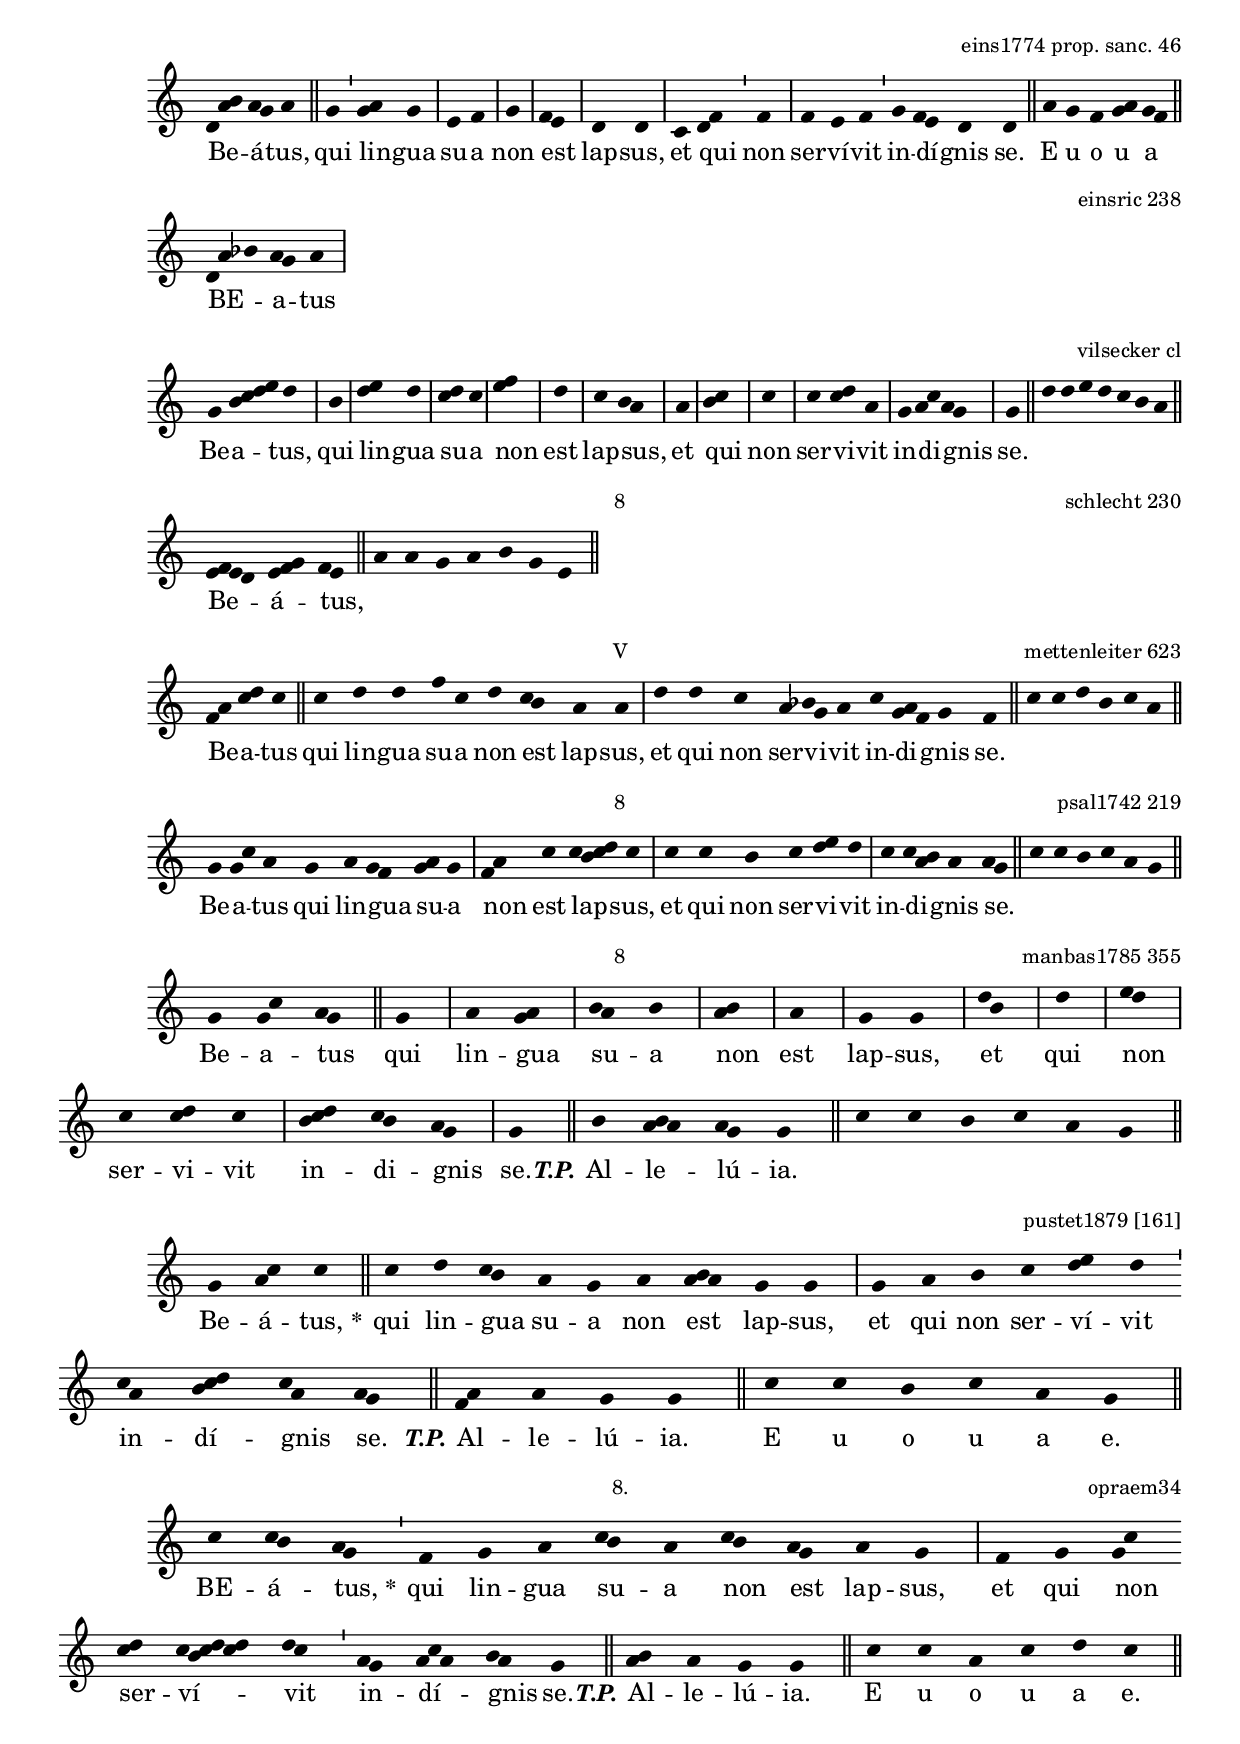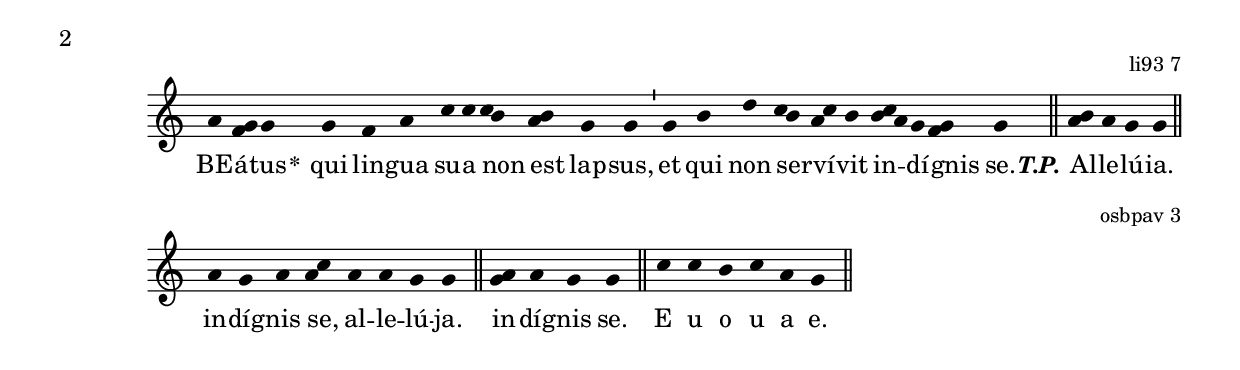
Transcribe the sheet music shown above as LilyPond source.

\version "2.19.32"

\include "../lib/synopsis.ily"

\score {
  \transpose c c' {
    \plainchant
    \melisma { d4 a b } \melisma { a g } a \bar "||"
    g \bar "'" \melisma { g a } g \bar "|" e f \bar "|" g \bar "|" \melisma { f e } \bar "|" d d \bar "|"
    c \melisma { d f } \bar "'" f \bar "|" f e f \bar "'"
    g \melisma { f e } d d \bar "||"
    a g f \melisma { g a } \melisma { g f } \bar "||"
  }
  \addlyrics {
    Be -- á -- tus,
    qui lin -- gua su -- a non est lap -- sus,
    et qui non ser -- ví -- vit
    in -- dí -- gnis se.
    E u o u a e.
  }
  \header {
    fontes = "eins1774 prop. sanc. 46"
  }
}

\score {
  \transpose c c' {
    \plainchant
    \melisma { d4 a bes } \melisma { a g } a \bar "|"
  }
  \addlyrics {
    BE -- a -- tus
  }
  \header {
    fontes = "einsric 238"
  }
}

\score {
  \transpose c c' {
    \plainchant
    g4 \melisma { b c' d' e' } d' \bar "|"
    b \bar "|" \melisma { d' e' } d' \bar "|" \melisma { c' d' } c' \bar "|" \melisma { e' f' } \bar "|" d' \bar "|" c' \melisma { b a } \bar "|"
    a \bar "|" \melisma { b c' } \bar "|" c' \bar "|" c' \melisma { c' d' } a \bar "|"
    g \melisma { a c' } \melisma { a g } \bar "|" g \bar "||"
    d' d' e' d' c' b a \bar "||"
  }
  \addlyrics {
    Be -- a -- tus,
    qui lin -- gua su -- a non est lap -- sus,
    et qui non ser -- vi -- vit
    in -- di -- gnis se.
  }
  \header {
    fontes = "vilsecker cl"
  }
}

\score {
  \transpose c c' {
    \plainchant
    \melisma { e4 f e d } \melisma { e f g } \melisma { f e } \bar "||"

    a a g a b g e \bar "||"
  }
  \addlyrics {
    Be -- á -- tus,
  }
  \header {
    annotation = "8"
    fontes = "schlecht 230"
  }
}

\score {
  \transpose c c' {
    \plainchant
    \melisma { f4 a } \melisma { c' d' } c' \bar "||"
    c' d' d' f' c' d' \melisma { c' b } a a \bar "|"
    d' d' c' a \melisma { bes g } a c' \melisma { g a f } g f \bar "||"

    c' c' d' b c' a \bar "||"
  }
  \addlyrics {
    Be -- a -- tus
    qui lin -- gua su -- a non est lap -- sus,
    et qui non ser -- vi -- vit in -- di -- gnis se.
  }
  \header {
    annotation = "V"
    fontes = "mettenleiter 623"
  }
}

\score {
  \transpose c c' {
    \plainchant
    g4 \melisma { g c' } a g a \melisma { g f } \melisma { g a } g \bar "|"
    \melisma { f a } c' \melisma { c' b c' d' } c' \bar "|"
    c' c' b c' \melisma { d' e' } d' \bar "|"
    c' \melisma { c' a b } a \melisma { a g } \bar "||"

    c' c' b c' a g \bar "||"
  }
  \addlyrics {
    Be -- a -- tus qui lin -- gua su -- a
    non est lap -- sus,
    et qui non ser -- vi -- vit
    in -- di -- gnis se.
  }
  \header {
    annotation = "8"
    fontes = "psal1742 219"
  }
}

\score {
  \transpose c c' {
    \plainchant
    g4 \melisma { g c' } \melisma { a g } \bar "||"
    g \bar "|" a \melisma { g a } \bar "|" \melisma { b a } b \bar "|" \melisma { a b } \bar "|" a \bar "|" g g \bar "|"
    \melisma { d' b } \bar "|" d' \bar "|" \melisma { e' d' } \bar "|" c' \melisma { c' d' } c' \bar "|"
    \melisma { b c' d' } \melisma { c' b } \melisma { a g } \bar "|" g \bar "||"
    b \melisma { a b a } \melisma { a g } g \bar "||"

    c' c' b c' a g \bar "||"
  }
  \addlyrics {
    Be -- a -- tus
    qui lin -- gua su -- a non est lap -- sus,
    et qui non ser -- vi -- vit
    in -- di -- gnis se.
    \set stanza = \markup{\italic{T.P.}} Al -- le -- lú -- ia.
  }
  \header {
    annotation = "8"
    fontes = "manbas1785 355"
  }
}

\score {
  \transpose c c' {
    \plainchant
    g4 \melisma { a c' } c' \bar "||"
    c' d' \melisma { c' b } a g a \melisma { a b a } g g \bar "|"
    g a b c' \melisma { d' e' } d' \bar "'"
    \melisma { c' a } \melisma { b c' d' } \melisma { c' a } \melisma { a g } \bar "||"
    \melisma { f a } a g g \bar "||"
    c' c' b c' a g \bar "||"
  }
  \addlyrics {
    Be -- á -- tus, \set stanza = \markup{"*"}
    qui lin -- gua su -- a non est lap -- sus,
    et qui non ser -- ví -- vit
    in -- dí -- gnis se.
    \set stanza = \markup{\italic{T.P.}}
    Al -- le -- lú -- ia.
    E u o u a e.
  }
  \header {
    fontes = "pustet1879 [161]"
  }
}

\score {
  \transpose c c' {
    \plainchant
    c'4 \melisma { c' b } \melisma { a g } \bar "'"
    f \bar "" g a \bar "" \melisma { c' b } a \bar "" \melisma { c' b } \bar "" \melisma { a g } \bar "" a g \bar "|"
    f \bar "" g \bar "" \melisma { g c' } \bar "" \melisma { c' d' } \melisma { c' b c' d' c' d' } \melisma { d' c' } \bar "'"
    \melisma { a g } \melisma { a c' a } \melisma { b a } \bar "" g \bar "||"
    \melisma { a b } a g g \bar "||"
    c' \bar "" c' \bar "" a \bar "" c' \bar "" d' \bar "" c' \bar "||"
  }
  \addlyrics {
    BE -- á -- tus, \set stanza = \markup{"*"}
    qui lin -- gua su -- a non est lap -- sus,
    et qui non ser -- ví -- vit
    in -- dí -- gnis se.
    \set stanza = \markup{\italic{T.P.}}
    Al -- le -- lú -- ia.
    E u o u a e.
  }
  \header {
    annotation = "8."
    mode = "8"
    office-part = "antiphona"
    fontes = "opraem34"
  }
}

\score {
  \transpose c c' {
    \plainchant
    a4 \melisma { f g } g
    g f a c' c' \melisma { c' b } \melisma { a b } g4. g \bar "'"
    g4 b d' \bar "" \melisma { c' b } \melisma { a c' } b \bar "" \melisma { b c' a } g \melisma { f g } g4. \bar "||"
    \melisma { a4 b } a g4. 4 \bar "||"
  }
  \addlyrics {
    BE -- á -- tus \set stanza = \markup{"*"}
    qui lin -- gua su -- a non est lap -- sus,
    et qui non ser -- ví -- vit in -- dí -- gnis se.
    \set stanza = \markup{\italic{T.P.}}
    Al -- le -- lú -- ia.
  }
  \header {
    fontes = "li93 7"
  }
}

\score {
  \transpose c c' {
    \plainchant
    a4 g a \melisma { a c' } a a g g \bar "||"
    \melisma { g a } a g g \bar "||"
    c' c' b c' a g \bar "||"
  }
  \addlyrics {
    in -- díg -- nis se, al -- le -- lú -- ja.
    in -- díg -- nis se.
    E u o u a e.
  }
  \header {
    fontes = "osbpav 3"
  }
}

%{
\score {
  \transpose c c' {
    \plainchant

  }
  \addlyrics {

  }
  \header {
    fontes = ""
  }
}
%}